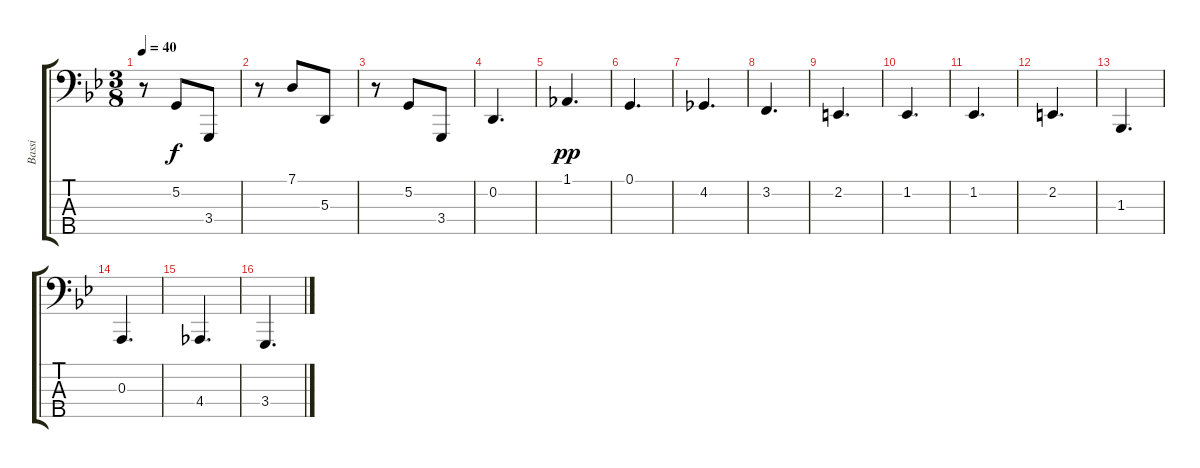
\track ("Bassi" "Bassi") {instrument cello}
\staff {score tabs}
\tuning (G2 D2 A1 E1 B0) {hide}
\ts (3 8)
\tempo 40
\clef f4
\ks bb
r.8{dy f} 5.2.8 3.4.8 |
r.8 7.1.8 5.3.8 |
r.8 5.2.8 3.4.8 |
0.2.4{d} |
1.1.4{d dy pp} |
0.1.4{d} |
4.2.4{d} |
3.2.4{d} |
2.2.4{d} |
1.2.4{d} |
1.2.4{d} |
2.2.4{d} |
1.3.4{d} |
0.3.4{d} |
4.4.4{d} |
3.4.4{d}
